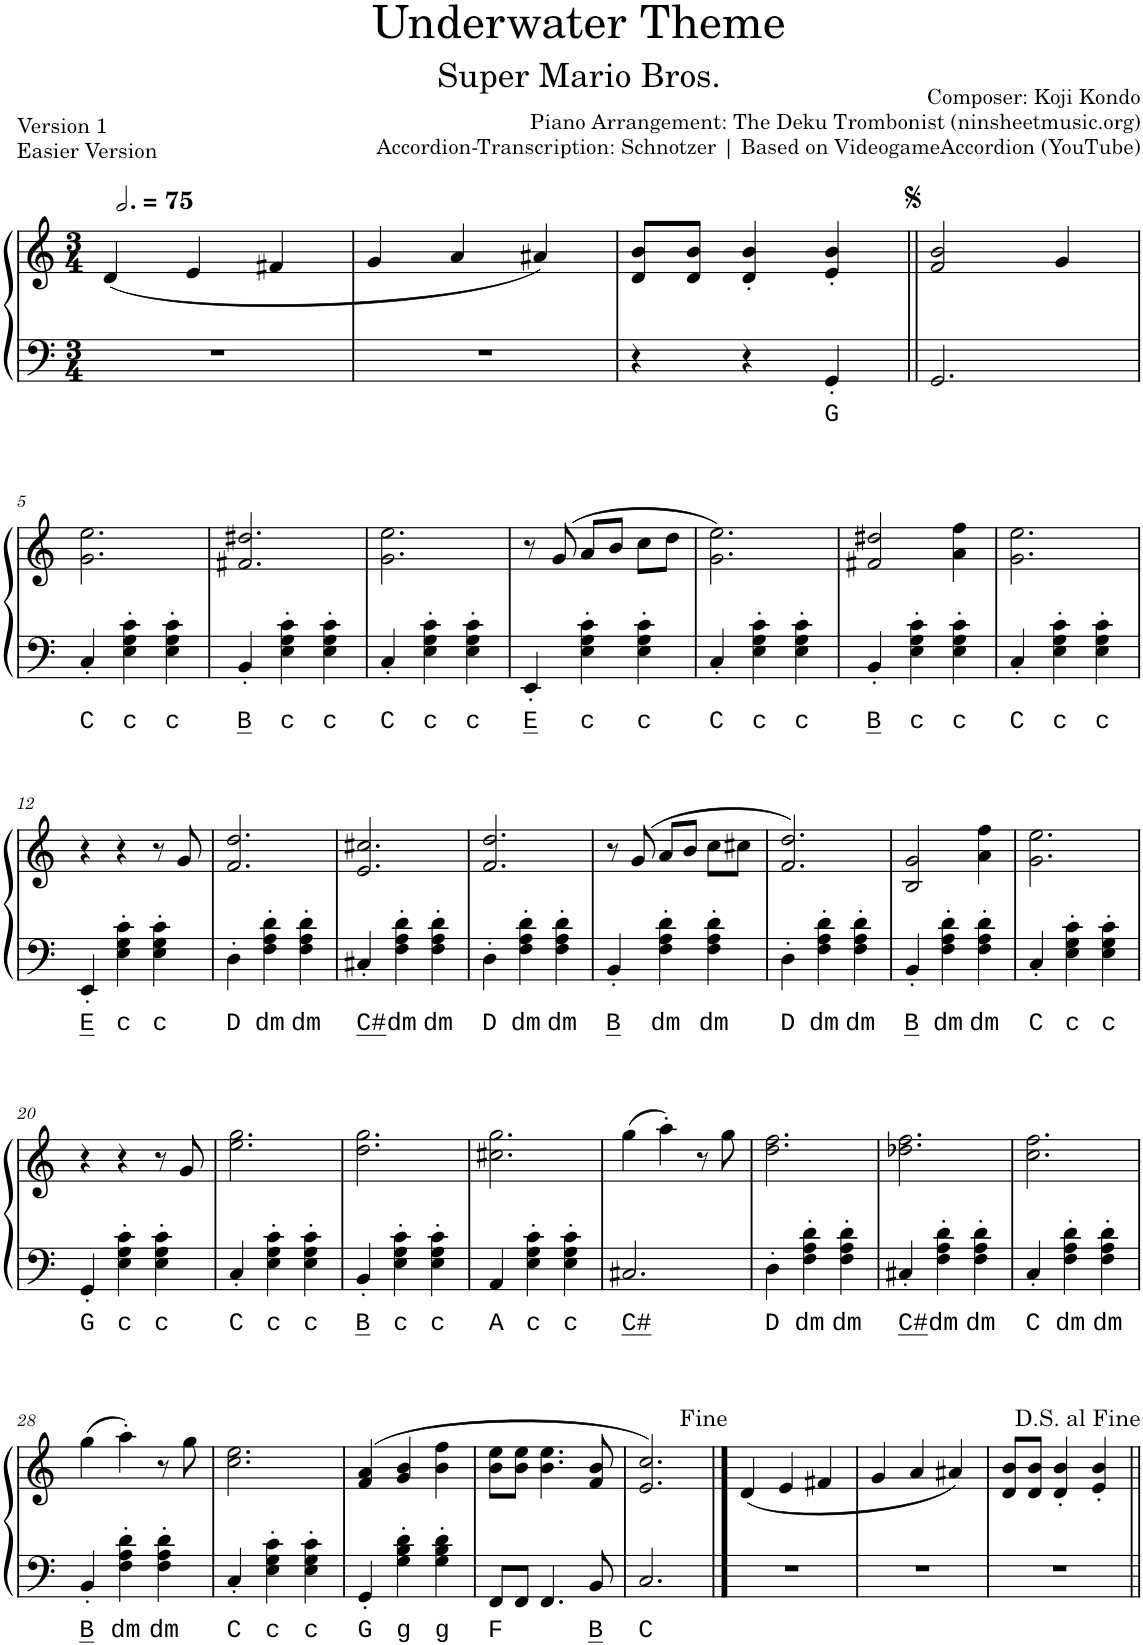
**kern	**text	**kern
*part1	*part1	*part1
*staff2	*staff2	*staff1
*I"Akkordeon	*	*
*I'Akk.	*	*
*clefF4	*	*clefG2
*k[]	*	*k[]
*M3/4	*	*M3/4
*MM225	*	*MM225
=1	=1	=1
2.r	.	(4d/
.	.	4e/
.	.	4f#X/
=2	=2	=2
2.r	.	4g/
.	.	4a/
.	.	4a#X/)
=3	=3	=3
4r	.	8d/ 8b/L
.	.	8d/ 8b/J
4r	.	4d/' 4b/'
!	!LO:LY:b	!
4GG'/	G	4e/' 4b/'
=4||	=4||	=4||
2.GG/	.	2f/ 2b/
.	.	4g/
!!LO:LB:g=z
=5	=5	=5
!	!LO:LY:b	!
4C'/	C	2.g\ 2.ee\
!	!LO:LY:b	!
4E\' 4G\' 4c\'	c	.
!	!LO:LY:b	!
4E\' 4G\' 4c\'	c	.
=6	=6	=6
!	!LO:LY:b	!
4BB'/	B	2.f#X/ 2.dd#X/
!	!LO:LY:b	!
4E\' 4G\' 4c\'	c	.
!	!LO:LY:b	!
4E\' 4G\' 4c\'	c	.
=7	=7	=7
!	!LO:LY:b	!
4C'/	C	2.g\ 2.ee\
!	!LO:LY:b	!
4E\' 4G\' 4c\'	c	.
!	!LO:LY:b	!
4E\' 4G\' 4c\'	c	.
=8	=8	=8
!	!LO:LY:b	!
4EE'/	E	8r
.	.	(8g/
!	!LO:LY:b	!
4E\' 4G\' 4c\'	c	8a/L
.	.	8b/J
!	!LO:LY:b	!
4E\' 4G\' 4c\'	c	8cc\L
.	.	8dd\J
=9	=9	=9
!	!LO:LY:b	!
4C'/	C	2.g\ 2.ee\)
!	!LO:LY:b	!
4E\' 4G\' 4c\'	c	.
!	!LO:LY:b	!
4E\' 4G\' 4c\'	c	.
=10	=10	=10
!	!LO:LY:b	!
4BB'/	B	2f#X/ 2dd#X/
!	!LO:LY:b	!
4E\' 4G\' 4c\'	c	.
!	!LO:LY:b	!
4E\' 4G\' 4c\'	c	4a\ 4ff\
=11	=11	=11
!	!LO:LY:b	!
4C'/	C	2.g\ 2.ee\
!	!LO:LY:b	!
4E\' 4G\' 4c\'	c	.
!	!LO:LY:b	!
4E\' 4G\' 4c\'	c	.
!!LO:LB:g=z
=12	=12	=12
!	!LO:LY:b	!
4EE'/	E	4r
!	!LO:LY:b	!
4E\' 4G\' 4c\'	c	4r
!	!LO:LY:b	!
4E\' 4G\' 4c\'	c	8r
.	.	8g/
=13	=13	=13
!	!LO:LY:b	!
4D'\	D	2.f/ 2.dd/
!	!LO:LY:b	!
4F\' 4A\' 4d\'	dm	.
!	!LO:LY:b	!
4F\' 4A\' 4d\'	dm	.
=14	=14	=14
!	!LO:LY:b	!
4C#X'/	C#	2.e/ 2.cc#X/
!	!LO:LY:b	!
4F\' 4A\' 4d\'	dm	.
!	!LO:LY:b	!
4F\' 4A\' 4d\'	dm	.
=15	=15	=15
!	!LO:LY:b	!
4D'\	D	2.f/ 2.dd/
!	!LO:LY:b	!
4F\' 4A\' 4d\'	dm	.
!	!LO:LY:b	!
4F\' 4A\' 4d\'	dm	.
=16	=16	=16
!	!LO:LY:b	!
4BB'/	B	8r
.	.	(8g/
!	!LO:LY:b	!
4F\' 4A\' 4d\'	dm	8a/L
.	.	8b/J
!	!LO:LY:b	!
4F\' 4A\' 4d\'	dm	8cc\L
.	.	8cc#X\J
=17	=17	=17
!	!LO:LY:b	!
4D'\	D	2.f/ 2.dd/)
!	!LO:LY:b	!
4F\' 4A\' 4d\'	dm	.
!	!LO:LY:b	!
4F\' 4A\' 4d\'	dm	.
=18	=18	=18
!	!LO:LY:b	!
4BB'/	B	2B/ 2g/
!	!LO:LY:b	!
4F\' 4A\' 4d\'	dm	.
!	!LO:LY:b	!
4F\' 4A\' 4d\'	dm	4a\ 4ff\
=19	=19	=19
!	!LO:LY:b	!
4C'/	C	2.g\ 2.ee\
!	!LO:LY:b	!
4E\' 4G\' 4c\'	c	.
!	!LO:LY:b	!
4E\' 4G\' 4c\'	c	.
!!LO:LB:g=z
=20	=20	=20
!	!LO:LY:b	!
4GG'/	G	4r
!	!LO:LY:b	!
4E\' 4G\' 4c\'	c	4r
!	!LO:LY:b	!
4E\' 4G\' 4c\'	c	8r
.	.	8g/
=21	=21	=21
!	!LO:LY:b	!
4C'/	C	2.ee\ 2.gg\
!	!LO:LY:b	!
4E\' 4G\' 4c\'	c	.
!	!LO:LY:b	!
4E\' 4G\' 4c\'	c	.
=22	=22	=22
!	!LO:LY:b	!
4BB'/	B	2.dd\ 2.gg\
!	!LO:LY:b	!
4E\' 4G\' 4c\'	c	.
!	!LO:LY:b	!
4E\' 4G\' 4c\'	c	.
=23	=23	=23
!	!LO:LY:b	!
4AA/	A	2.cc#X\ 2.gg\
!	!LO:LY:b	!
4E\' 4G\' 4c\'	c	.
!	!LO:LY:b	!
4E\' 4G\' 4c\'	c	.
=24	=24	=24
!	!LO:LY:b	!
2.C#X/	C#	(4gg\
.	.	4aa'\)
.	.	8r
.	.	8gg\
=25	=25	=25
!	!LO:LY:b	!
4D'\	D	2.dd\ 2.ff\
!	!LO:LY:b	!
4F\' 4A\' 4d\'	dm	.
!	!LO:LY:b	!
4F\' 4A\' 4d\'	dm	.
=26	=26	=26
!	!LO:LY:b	!
4C#X'/	C#	2.dd-X\ 2.ff\
!	!LO:LY:b	!
4F\' 4A\' 4d\'	dm	.
!	!LO:LY:b	!
4F\' 4A\' 4d\'	dm	.
=27	=27	=27
!	!LO:LY:b	!
4C'/	C	2.cc\ 2.ff\
!	!LO:LY:b	!
4F\' 4A\' 4d\'	dm	.
!	!LO:LY:b	!
4F\' 4A\' 4d\'	dm	.
!!LO:LB:g=z
=28	=28	=28
!	!LO:LY:b	!
4BB'/	B	(4gg\
!	!LO:LY:b	!
4F\' 4A\' 4d\'	dm	4aa'\)
!	!LO:LY:b	!
4F\' 4A\' 4d\'	dm	8r
.	.	8gg\
=29	=29	=29
!	!LO:LY:b	!
4C'/	C	2.cc\ 2.ee\
!	!LO:LY:b	!
4E\' 4G\' 4c\'	c	.
!	!LO:LY:b	!
4E\' 4G\' 4c\'	c	.
=30	=30	=30
!	!LO:LY:b	!
4GG'/	G	(4f/ 4a/
!	!LO:LY:b	!
4G\' 4B\' 4d\'	g	4g/ 4b/
!	!LO:LY:b	!
4G\' 4B\' 4d\'	g	4b\ 4ff\
=31	=31	=31
!	!LO:LY:b	!
8FF/L	F	8b\ 8ee\L
8FF/J	.	8b\ 8ee\J
4.FF/	.	4.b\ 4.ee\
!	!LO:LY:b	!
8BB/	B	8f/ 8b/
=32	=32	=32
!	!LO:LY:b	!
2.C/	C	2.e/ 2.cc/)
==33	==33	==33
2.r	.	(4d/
.	.	4e/
.	.	4f#X/
=34	=34	=34
2.r	.	4g/
.	.	4a/
.	.	4a#X/)
=35	=35	=35
2.r	.	8d/ 8b/L
.	.	8d/ 8b/J
.	.	4d/' 4b/'
.	.	4e/' 4b/'
=||	=||	=||
*-	*-	*-
